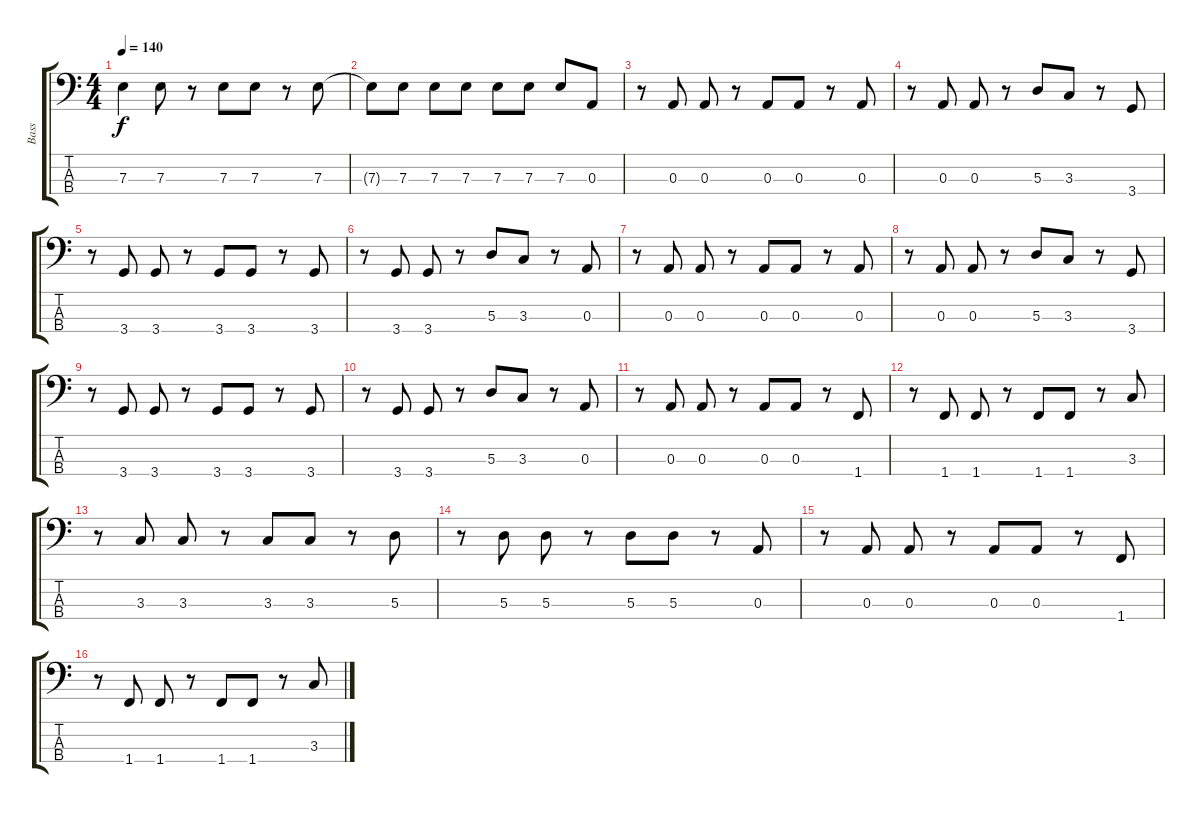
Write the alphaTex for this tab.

\track ("Bass" "Bass") {instrument electricbasspick}
\staff {score tabs}
\tuning (G2 D2 A1 E1) {hide}
\ts (4 4)
\tempo 140
\clef f4
\ks c
7.3{t}.4{dy f} 7.3.8 r.8 7.3.8 7.3.8 r.8 7.3.8 |
7.3{t}.8 7.3.8 7.3.8 7.3.8 7.3.8 7.3.8 7.3.8 0.3.8 |
r.8 0.3.8 0.3.8 r.8 0.3.8 0.3.8 r.8 0.3.8 |
r.8 0.3.8 0.3.8 r.8 5.3.8 3.3.8 r.8 3.4.8 |
r.8 3.4.8 3.4.8 r.8 3.4.8 3.4.8 r.8 3.4.8 |
r.8 3.4.8 3.4.8 r.8 5.3.8 3.3.8 r.8 0.3.8 |
r.8 0.3.8 0.3.8 r.8 0.3.8 0.3.8 r.8 0.3.8 |
r.8 0.3.8 0.3.8 r.8 5.3.8 3.3.8 r.8 3.4.8 |
r.8 3.4.8 3.4.8 r.8 3.4.8 3.4.8 r.8 3.4.8 |
r.8 3.4.8 3.4.8 r.8 5.3.8 3.3.8 r.8 0.3.8 |
r.8 0.3.8 0.3.8 r.8 0.3.8 0.3.8 r.8 1.4.8 |
r.8 1.4.8 1.4.8 r.8 1.4.8 1.4.8 r.8 3.3.8 |
r.8 3.3.8 3.3.8 r.8 3.3.8 3.3.8 r.8 5.3.8 |
r.8 5.3.8 5.3.8 r.8 5.3.8 5.3.8 r.8 0.3.8 |
r.8 0.3.8 0.3.8 r.8 0.3.8 0.3.8 r.8 1.4.8 |
r.8 1.4.8 1.4.8 r.8 1.4.8 1.4.8 r.8 3.3.8
